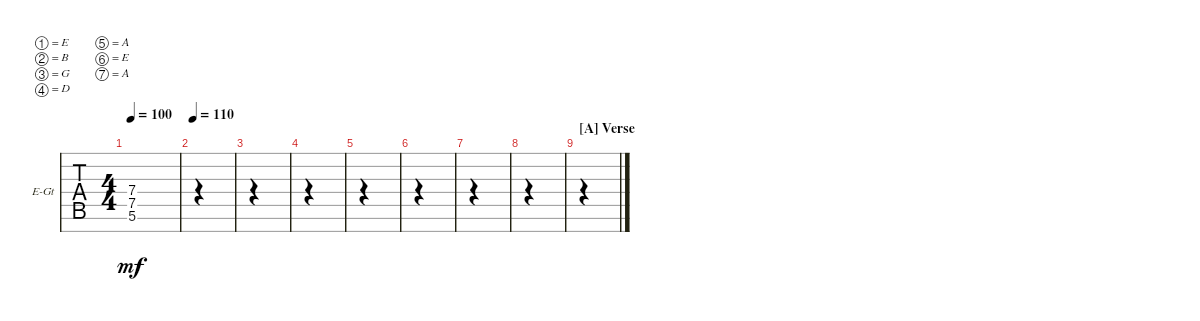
\defaultSystemsLayout 4
\bracketExtendMode groupsimilarinstruments
\firstSystemTrackNameOrientation horizontal
\otherSystemsTrackNameOrientation horizontal
\track ("Cole Train" "E-Gt") {instrument distortionguitar}
\staff {tabs}
\tuning (E4 B3 G3 D3 A2 E2 A1)
\ts (4 4)
\tempo 100
\clef g2
\ks c
(7.5 5.6 7.4).1{dy mf} |
\tempo 110
|
|
|
|
|
|
|
\section ("A" "Verse")
